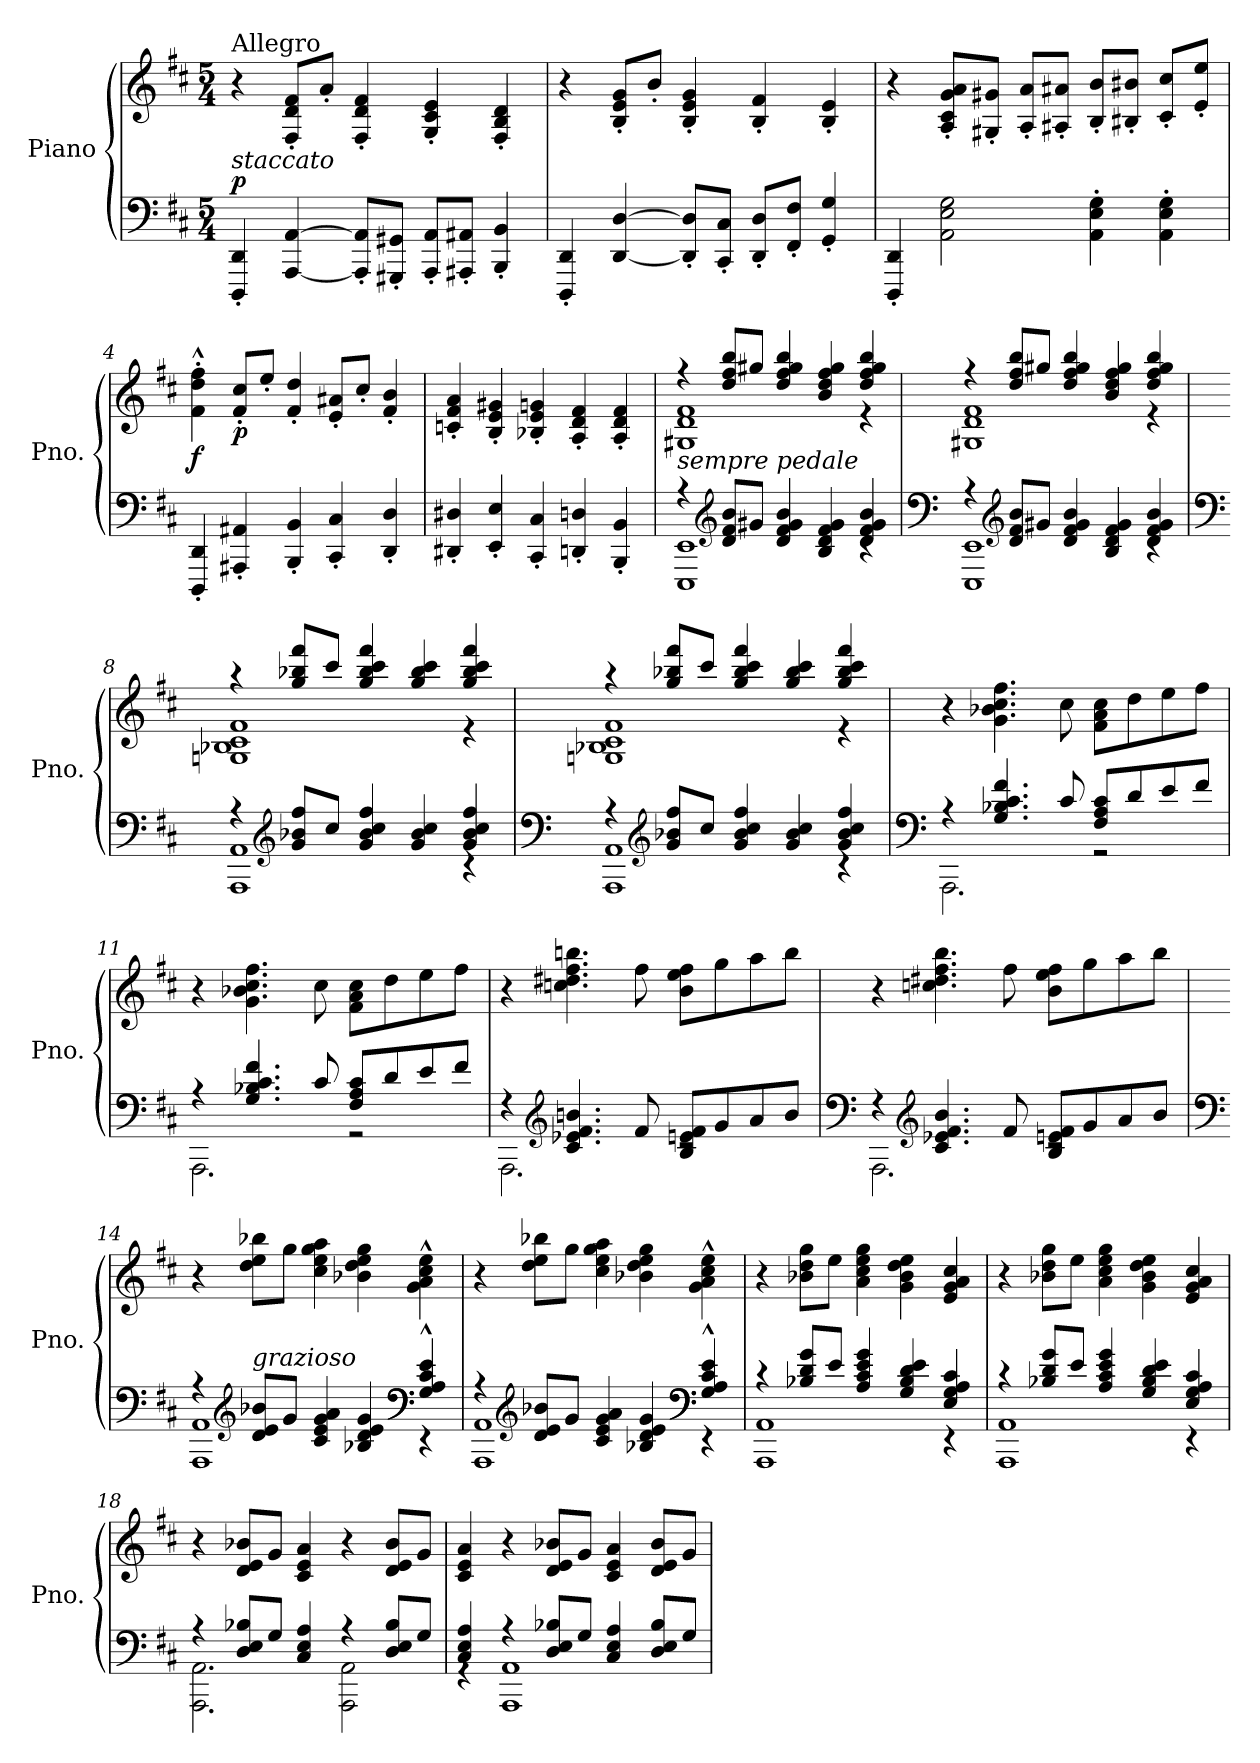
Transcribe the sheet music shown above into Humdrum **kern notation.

**kern	**kern	**dynam
*part1	*part1	*part1
*staff2	*staff1	*staff1/2
*I"Piano	*	*
*I'Pno.	*	*
*clefF4	*clefG2	*
*k[f#c#]	*k[f#c#]	*
*M5/4	*M5/4	*
*MM180	*MM180	*
=1	=1	=1
!	!LO:TX:a:t=Allegro	!
!LO:TX:a:i:t=staccato	!	!
!	!	!LO:DY:a=2
4DDD/' 4DD/'	4r	p
[4AAA/ [4AA/	8F#/' 8d/' 8f#/'L	.
.	8a'/J	.
8AAA/]' 8AA/]'L	4F#/' 4d/' 4f#/'	.
8GGG#X/' 8GG#X/'J	.	.
8AAA/' 8AA/'L	4G/' 4c#/' 4e/'	.
8AAA#X/' 8AA#X/'J	.	.
4BBB/' 4BB/'	4F#/' 4B/' 4d/'	.
=2	=2	=2
4DDD/' 4DD/'	4r	.
[4DD/ [4D/	8B/' 8e/' 8g/'L	.
.	8b'/J	.
8DD/]' 8D/]'L	4B/' 4e/' 4g/'	.
8CC#/' 8C#/'J	.	.
8DD/' 8D/'L	4B/' 4f#/'	.
8FF#/' 8F#/'J	.	.
4GG/' 4G/'	4B/' 4e/'	.
=3	=3	=3
4DDD/' 4DD/'	4r	.
2AA\ 2E\ 2G\	8A/' 8c#/' 8g/' 8a/'L	.
.	8G#X/' 8g#X/'J	.
.	8A/' 8a/'L	.
.	8A#X/' 8a#X/'J	.
4AA\' 4E\' 4G\'	8B/' 8b/'L	.
.	8B#X/' 8b#X/'J	.
4AA\' 4E\' 4G\'	8c#/' 8cc#/'L	.
.	8e/' 8ee/'J	.
=4	=4	=4
!	!	!LO:DY:b
4DDD/' 4DD/'	4f#\'^^ 4dd\'^^ 4ff#\'^^	f
!	!	!LO:DY:b
4AAA#X/' 4AA#X/'	8f#/' 8cc#/'L	p
.	8ee'/J	.
4BBB/' 4BB/'	4f#/' 4dd/'	.
4CC#/' 4C#/'	8e/' 8a#X/'L	.
.	8cc#'/J	.
4DD/' 4D/'	4f#/' 4b/'	.
!!LO:LB:g=z
=5	=5	=5
4DD#X/' 4D#X/'	4cn/' 4f#/' 4a/'	.
4EE/' 4E/'	4B/' 4e/' 4g#X/'	.
4CC#/' 4C#/'	4B-X/' 4e/' 4gn/'	.
4DDn/' 4Dn/'	4A/' 4d/' 4f#/'	.
4BBB/' 4BB/'	4A/' 4d/' 4f#/'	.
=6	=6	=6
*^	*^	*
!LO:TX:a:i:t=sempre pedale	!	!	!	!
4r	1EEE 1EE	4r	1G#X 1d 1f#	.
*clefG2	*	*	*	*
8d/ 8f#/ 8b/L	.	8dd/ 8ff#/ 8bb/L	.	.
8g#X/J	.	8gg#X/J	.	.
4d/ 4f#/ 4g#/ 4b/	.	4dd/ 4ff#/ 4gg#/ 4bb/	.	.
4B/ 4d/ 4f#/ 4g#/	.	4b/ 4dd/ 4ff#/ 4gg#/	.	.
4d/ 4f#/ 4g#/ 4b/	4rc	4dd/ 4ff#/ 4gg#/ 4bb/	4r	.
=7	=7	=7	=7	=7
*clefF4	*	*	*	*
4r	1EEE 1EE	4r	1G#X 1d 1f#	.
*clefG2	*	*	*	*
8d/ 8f#/ 8b/L	.	8dd/ 8ff#/ 8bb/L	.	.
8g#X/J	.	8gg#X/J	.	.
4d/ 4f#/ 4g#/ 4b/	.	4dd/ 4ff#/ 4gg#/ 4bb/	.	.
4B/ 4d/ 4f#/ 4g#/	.	4b/ 4dd/ 4ff#/ 4gg#/	.	.
4d/ 4f#/ 4g#/ 4b/	4rc	4dd/ 4ff#/ 4gg#/ 4bb/	4r	.
=8	=8	=8	=8	=8
*clefF4	*	*	*	*
4r	1AAA 1AA	4r	1Gn 1B-X 1c# 1f#	.
*clefG2	*	*	*	*
8g/ 8b-X/ 8ff#/L	.	8gg/ 8bb-X/ 8fff#/L	.	.
8cc#/J	.	8ccc#/J	.	.
4g/ 4b-/ 4cc#/ 4ff#/	.	4gg/ 4bb-/ 4ccc#/ 4fff#/	.	.
4g/ 4b-/ 4cc#/	.	4gg/ 4bb-/ 4ccc#/	.	.
4g/ 4b-/ 4cc#/ 4ff#/	4rc	4gg/ 4bb-/ 4ccc#/ 4fff#/	4r	.
!!LO:LB:g=z	!!
=9	=9	=9	=9	=9
*clefF4	*	*	*	*
4r	1AAA 1AA	4r	1Gn 1B-X 1c# 1f#	.
*clefG2	*	*	*	*
8g/ 8b-X/ 8ff#/L	.	8gg/ 8bb-X/ 8fff#/L	.	.
8cc#/J	.	8ccc#/J	.	.
4g/ 4b-/ 4cc#/ 4ff#/	.	4gg/ 4bb-/ 4ccc#/ 4fff#/	.	.
4g/ 4b-/ 4cc#/	.	4gg/ 4bb-/ 4ccc#/	.	.
4g/ 4b-/ 4cc#/ 4ff#/	4rc	4gg/ 4bb-/ 4ccc#/ 4fff#/	4r	.
*	*	*v	*v	*
=10	=10	=10	=10
*clefF4	*	*	*
4r	2.AAA\	4r	.
4.G/ 4.B-X/ 4.c#/ 4.f#/	.	4.g\ 4.b-X\ 4.cc#\ 4.ff#\	.
8c#/	.	8cc#\	.
8F#/ 8A/ 8c#/L	2rGG	8f#\ 8a\ 8cc#\L	.
8d/	.	8dd\	.
8e/	.	8ee\	.
8f#/J	.	8ff#\J	.
=11	=11	=11	=11
4r	2.AAA\	4r	.
4.G/ 4.B-X/ 4.c#/ 4.f#/	.	4.g\ 4.b-X\ 4.cc#\ 4.ff#\	.
8c#/	.	8cc#\	.
8F#/ 8A/ 8c#/L	2rGG	8f#\ 8a\ 8cc#\L	.
8d/	.	8dd\	.
8e/	.	8ee\	.
8f#/J	.	8ff#\J	.
=12	=12	=12	=12
4r	2.AAA\	4r	.
*clefG2	*	*	*
4.c#/ 4.e-X/ 4.f#/ 4.bn/	.	4.ccn\ 4.dd#X\ 4.ff#\ 4.bbn\	.
8f#/	.	8ff#\	.
8B/ 8en/ 8f#/L	2rc	8b\ 8ee\ 8ff#\L	.
8g/	.	8gg\	.
8a/	.	8aa\	.
8b/J	.	8bb\J	.
!!LO:LB:g=z
=13	=13	=13	=13
*clefF4	*	*	*
4r	2.AAA\	4r	.
*clefG2	*	*	*
4.c#/ 4.e-X/ 4.f#/ 4.b/	.	4.ccn\ 4.dd#X\ 4.ff#\ 4.bb\	.
8f#/	.	8ff#\	.
8B/ 8en/ 8f#/L	2rc	8b\ 8ee\ 8ff#\L	.
8g/	.	8gg\	.
8a/	.	8aa\	.
8b/J	.	8bb\J	.
=14	=14	=14	=14
*clefF4	*	*	*
4r	1AAA 1AA	4r	.
*clefG2	*	*	*
!LO:TX:a:i:t=grazioso	!	!	!
8d/ 8e/ 8b-X/L	.	8dd\ 8ee\ 8bb-X\L	.
8g/J	.	8gg\J	.
4c#/ 4e/ 4g/ 4a/	.	4cc#\ 4ee\ 4gg\ 4aa\	.
4B-X/ 4d/ 4e/ 4g/	.	4b-X\ 4dd\ 4ee\ 4gg\	.
*clefF4	*	*	*
4G/^^ 4A/^^ 4c#/^^ 4e/^^	4rEE	4g\^^ 4a\^^ 4cc#\^^ 4ee\^^	.
=15	=15	=15	=15
4r	1AAA 1AA	4r	.
*clefG2	*	*	*
8d/ 8e/ 8b-X/L	.	8dd\ 8ee\ 8bb-X\L	.
8g/J	.	8gg\J	.
4c#/ 4e/ 4g/ 4a/	.	4cc#\ 4ee\ 4gg\ 4aa\	.
4B-X/ 4d/ 4e/ 4g/	.	4b-X\ 4dd\ 4ee\ 4gg\	.
*clefF4	*	*	*
4G/^^ 4A/^^ 4c#/^^ 4e/^^	4rEE	4g\^^ 4a\^^ 4cc#\^^ 4ee\^^	.
=16	=16	=16	=16
4r	1AAA 1AA	4r	.
8B-X/ 8d/ 8g/L	.	8b-X\ 8dd\ 8gg\L	.
8e/J	.	8ee\J	.
4A/ 4c#/ 4e/ 4g/	.	4a\ 4cc#\ 4ee\ 4gg\	.
4G/ 4B-/ 4d/ 4e/	.	4g\ 4b-\ 4dd\ 4ee\	.
4E/ 4G/ 4A/ 4c#/	4rEE	4e/ 4g/ 4a/ 4cc#/	.
!!LO:LB:g=z
=17	=17	=17	=17
4r	1AAA 1AA	4r	.
8B-X/ 8d/ 8g/L	.	8b-X\ 8dd\ 8gg\L	.
8e/J	.	8ee\J	.
4A/ 4c#/ 4e/ 4g/	.	4a\ 4cc#\ 4ee\ 4gg\	.
4G/ 4B-/ 4d/ 4e/	.	4g\ 4b-\ 4dd\ 4ee\	.
4E/ 4G/ 4A/ 4c#/	4rEE	4e/ 4g/ 4a/ 4cc#/	.
=18	=18	=18	=18
4r	2.AAA\ 2.AA\	4r	.
8D/ 8E/ 8B-X/L	.	8d/ 8e/ 8b-X/L	.
8G/J	.	8g/J	.
4C#/ 4E/ 4A/	.	4c#/ 4e/ 4a/	.
4r	2AAA\ 2AA\	4r	.
8D/ 8E/ 8B-/L	.	8d/ 8e/ 8b-/L	.
8G/J	.	8g/J	.
=19	=19	=19	=19
4C#/ 4E/ 4A/	4rGG	4c#/ 4e/ 4a/	.
4r	1AAA 1AA	4r	.
8D/ 8E/ 8B-X/L	.	8d/ 8e/ 8b-X/L	.
8G/J	.	8g/J	.
4C#/ 4E/ 4A/	.	4c#/ 4e/ 4a/	.
8D/ 8E/ 8B-/L	.	8d/ 8e/ 8b-/L	.
8G/J	.	8g/J	.
*v	*v	*	*
=	=	=
*-	*-	*-
